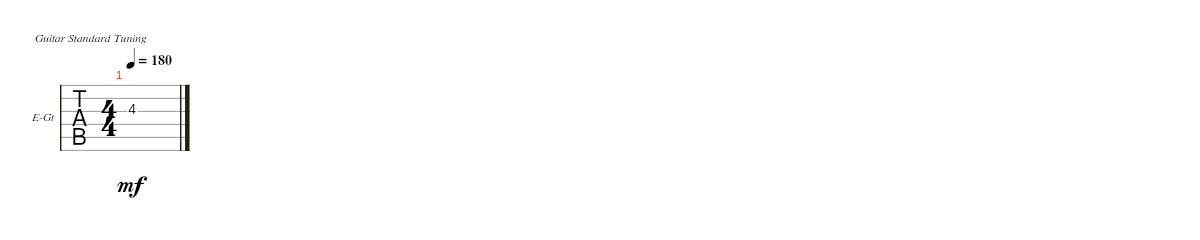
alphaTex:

\defaultSystemsLayout 4
\bracketExtendMode groupsimilarinstruments
\firstSystemTrackNameOrientation horizontal
\otherSystemsTrackNameOrientation horizontal
\track ("Cole Train" "E-Gt") {instrument distortionguitar}
\staff {tabs}
\tuning (E4 B3 G3 D3 A2 E2)
\ts (4 4)
\tempo 180
\clef g2
\ks c
4.3{t}.1{dy mf}
